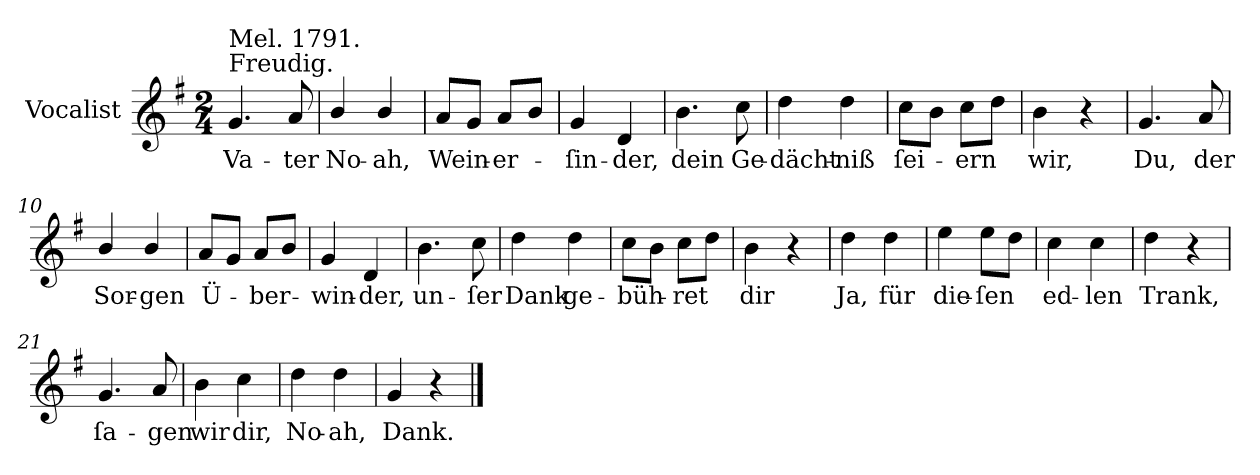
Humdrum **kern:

**kern	**text
*part1	*part1
*staff1	*staff1
*I"Vocalist	*
*k[f#]	*
*G:	*
*M2/4	*
=1	=1
!LO:TX:a:t=Freudig.	!
!LO:TX:a:t=Mel. 1791.	!
4.g	Va-
8a	-ter
=2	=2
4b/	No-
4b/	-ah,
=3	=3
8aL	Wein-
8gJ	.
8aL	-er-
8bJ	.
=4	=4
4g	-ſin-
4d	-der,
=5	=5
4.b	dein
8cc	Ge-
=6	=6
4dd	-dächt-
4dd	-niß
=7	=7
8ccL	ſei-
8bJ	.
8ccL	-ern
8ddJ	.
=8	=8
4b	wir,
4r	.
=9	=9
4.g	Du,
8a	der
=10	=10
4b/	Sor-
4b/	-gen
=11	=11
8aL	Ü-
8gJ	.
8aL	-ber-
8bJ	.
=12	=12
4g	-win-
4d	-der,
=13	=13
4.b	un-
8cc	-ſer
=14	=14
4dd	Dank
4dd	ge-
=15	=15
8ccL	-büh-
8bJ	.
8ccL	-ret
8ddJ	.
=16	=16
4b	dir
4r	.
=17	=17
4dd	Ja,
4dd	für
=18	=18
4ee	die-
8eeL	-ſen
8ddJ	.
=19	=19
4cc	ed-
4cc	-len
=20	=20
4dd	Trank,
4r	.
=21	=21
4.g	ſa-
8a	-gen
=22	=22
4b	wir
4cc	dir,
=23	=23
4dd	No-
4dd	-ah,
=24	=24
4g	Dank.
4r	.
==	==
*-	*-
